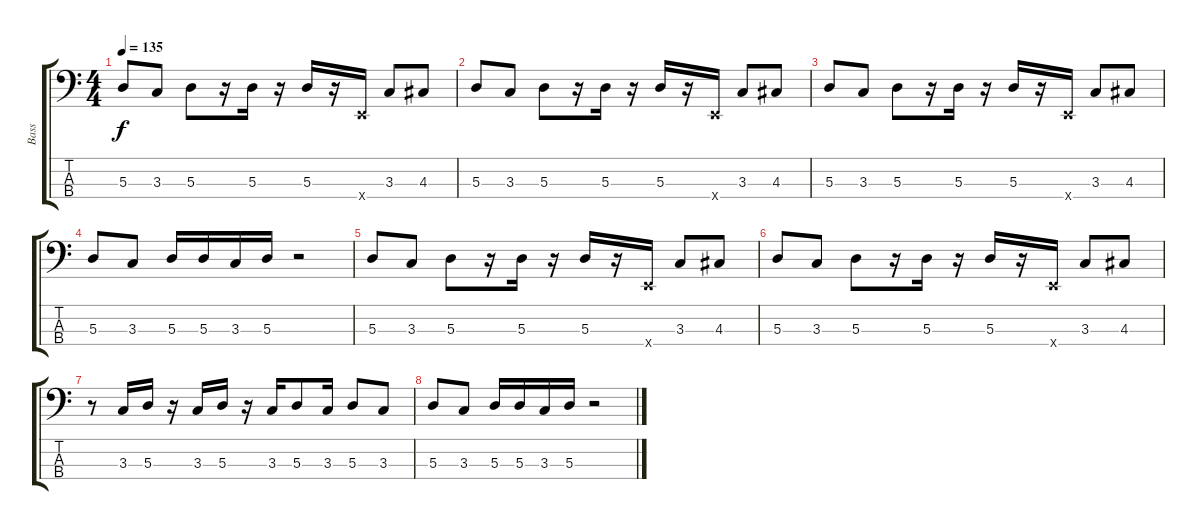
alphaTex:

\track ("Bass" "Bass") {instrument electricbassfinger}
\staff {score tabs}
\tuning (G2 D2 A1 E1) {hide}
\ts (4 4)
\tempo 135
\clef f4
\ks c
5.3.8{dy f} 3.3.8 5.3.8 r.16 5.3.16 r.16 5.3.16 r.16 0.4{x}.16 3.3.8 4.3.8 |
5.3.8 3.3.8 5.3.8 r.16 5.3.16 r.16 5.3.16 r.16 0.4{x}.16 3.3.8 4.3.8 |
5.3.8 3.3.8 5.3.8 r.16 5.3.16 r.16 5.3.16 r.16 0.4{x}.16 3.3.8 4.3.8 |
5.3.8 3.3.8 5.3.16 5.3.16 3.3.16 5.3.16 r.2 |
5.3.8 3.3.8 5.3.8 r.16 5.3.16 r.16 5.3.16 r.16 0.4{x}.16 3.3.8 4.3.8 |
5.3.8 3.3.8 5.3.8 r.16 5.3.16 r.16 5.3.16 r.16 0.4{x}.16 3.3.8 4.3.8 |
r.8 3.3.16 5.3.16 r.16 3.3.16 5.3.16 r.16 3.3.16 5.3.8 3.3.16 5.3.8 3.3.8 |
5.3.8 3.3.8 5.3.16 5.3.16 3.3.16 5.3.16 r.2
